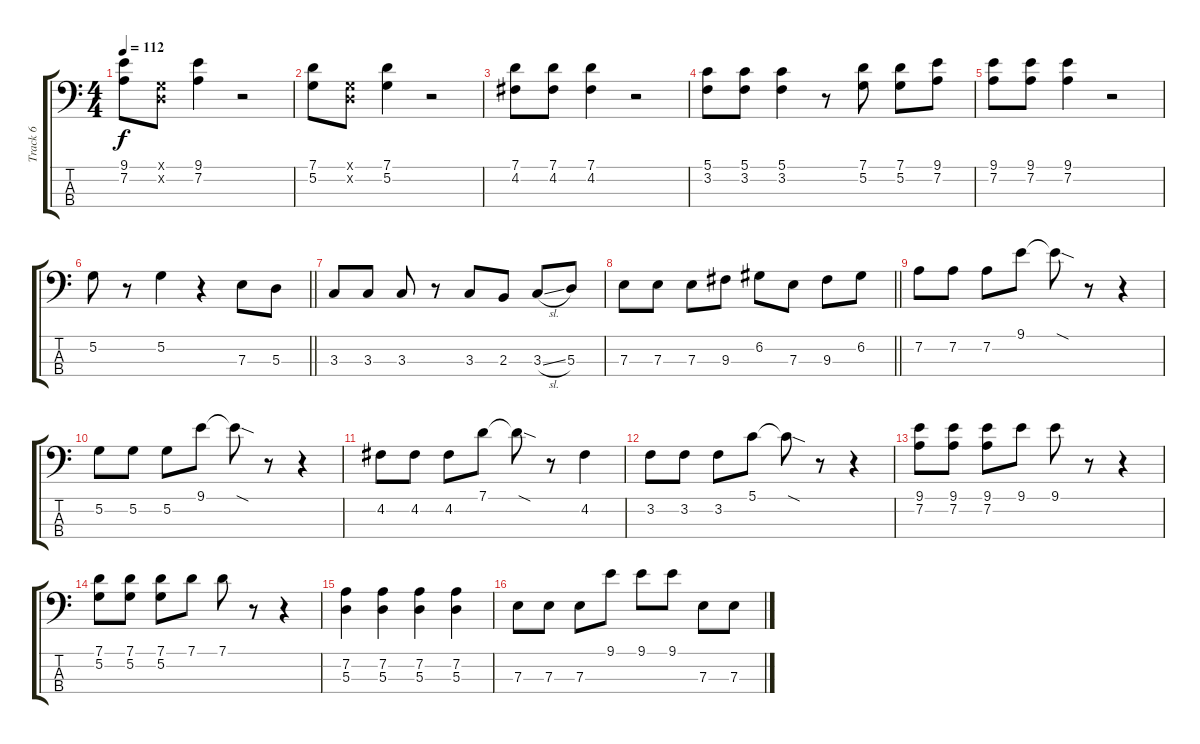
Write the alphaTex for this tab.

\track ("Track 6" "Track 6") {instrument electricbassfinger}
\staff {score tabs}
\tuning (G2 D2 A1 E1) {hide}
\ts (4 4)
\tempo 112
\clef f4
\ks c
(9.1 7.2).8{dy f} (0.1{x} 0.2{x}).8 (9.1 7.2).4 r.2 |
(7.1 5.2).8 (0.1{x} 0.2{x}).8 (7.1 5.2).4 r.2 |
(7.1 4.2).8 (7.1 4.2).8 (7.1 4.2).4 r.2 |
(5.1 3.2).8 (5.1 3.2).8 (5.1 3.2).4 r.8 (7.1 5.2).8 (7.1 5.2).8 (9.1 7.2).8 |
(9.1 7.2).8 (9.1 7.2).8 (9.1 7.2).4 r.2 |
\barLineRight lightlight
5.2.8 r.8 5.2.4 r.4 7.3.8 5.3.8 |
3.3.8 3.3.8 3.3.8 r.8 3.3.8 2.3.8 3.3{sl}.8 5.3.8 |
\barLineRight lightlight
7.3.8 7.3.8 7.3.8 9.3.8 6.2.8 7.3.8 9.3.8 6.2.8 |
7.2.8 7.2.8 7.2.8 9.1.8 9.1{sod t}.8 r.8 r.4 |
5.2.8 5.2.8 5.2.8 9.1.8 9.1{sod t}.8 r.8 r.4 |
4.2.8 4.2.8 4.2.8 7.1.8 7.1{sod t}.8 r.8 4.2.4 |
3.2.8 3.2.8 3.2.8 5.1.8 5.1{sod t}.8 r.8 r.4 |
(9.1 7.2).8 (9.1 7.2).8 (9.1 7.2).8 9.1.8 9.1.8 r.8 r.4 |
(7.1 5.2).8 (7.1 5.2).8 (7.1 5.2).8 7.1.8 7.1.8 r.8 r.4 |
(7.2 5.3).4 (7.2 5.3).4 (7.2 5.3).4 (7.2 5.3).4 |
7.3.8 7.3.8 7.3.8 9.1.8 9.1.8 9.1.8 7.3.8 7.3.8
